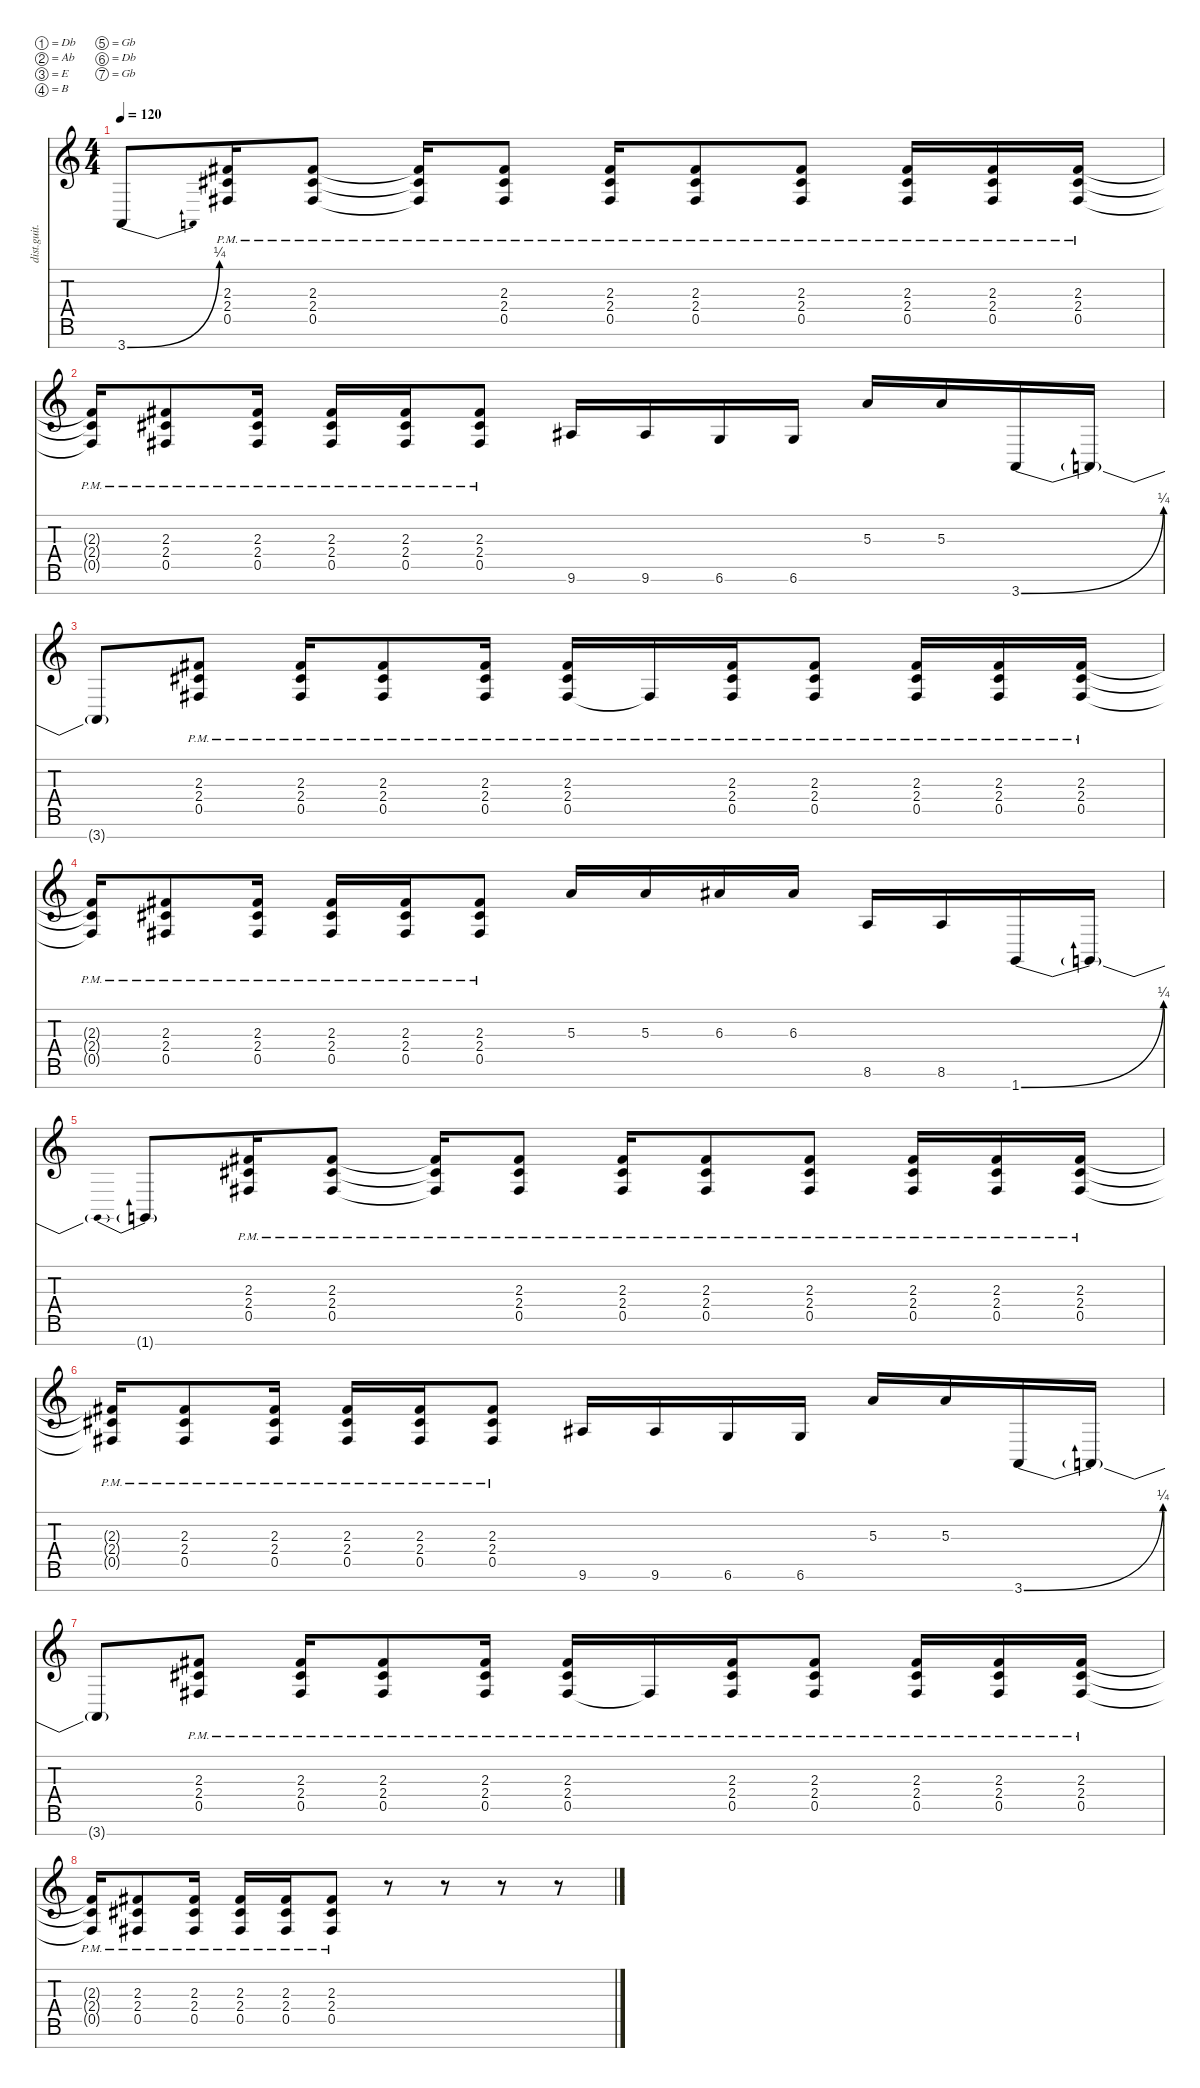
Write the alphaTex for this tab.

\defaultSystemsLayout 4
\hideDynamics
\bracketExtendMode nobrackets
\otherSystemsTrackNameOrientation horizontal
\track ("Distortion Guitar" "dist.guit.") {instrument distortionguitar}
\staff {score tabs}
\tuning (Db4 Ab3 E3 B2 Gb2 Db2 Gb1)
\ts (4 4)
\tempo 120
\clef g2
\ks c
3.7{be (bend 0 0 15 1)}.8{dy mf beam Up} (0.5{pm acc #} 2.4{pm acc #} 2.3{pm acc #}).16{beam Up} (0.5{pm acc #} 2.3{pm acc #} 2.4{pm acc #}).8{beam Up} (0.5{pm t acc #} 2.3{pm t acc #} 2.4{pm t acc #}).16{beam Up} (0.5{pm acc #} 2.4{pm acc #} 2.3{pm acc #}).8{beam Up} (0.5{pm acc #} 2.3{pm acc #} 2.4{pm acc #}).16{beam Up} (0.5{pm acc #} 2.4{pm acc #} 2.3{pm acc #}).8{beam Up} (0.5{pm acc #} 2.3{pm acc #} 2.4{pm acc #}).8{beam Up} (0.5{pm acc #} 2.4{pm acc #} 2.3{pm acc #}).16{beam Up} (0.5{pm acc #} 2.3{pm acc #} 2.4{pm acc #}).16{beam Up} (0.5{pm acc #} 2.4{pm acc #} 2.3{pm acc #}).16{beam Up} |
(0.5{pm t acc #} 2.4{pm t acc #} 2.3{pm t acc #}).16{beam Up} (0.5{pm acc #} 2.4{pm acc #} 2.3{pm acc #}).8{beam Up} (0.5{pm acc #} 2.3{pm acc #} 2.4{pm acc #}).16{beam Up} (0.5{pm acc #} 2.4{pm acc #} 2.3{pm acc #}).16{beam Up} (0.5{pm acc #} 2.3{pm acc #} 2.4{pm acc #}).16{beam Up} (0.5{pm acc #} 2.4{pm acc #} 2.3{pm acc #}).8{beam Up} 9.6{acc #}.16{beam Up} 9.6{acc #}.16{beam Up} 6.6.16{beam Up} 6.6.16{beam Up} 5.3.16{beam Up} 5.3.16{beam Up} 3.7{be (bend 0 0 15 1)}.16{beam Up} 3.7{t}.16{beam Up} |
3.7{t}.8{beam Up} (0.5{pm acc #} 2.4{pm acc #} 2.3{pm acc #}).8{beam Up} (0.5{pm acc #} 2.3{pm acc #} 2.4{pm acc #}).16{beam Up} (0.5{pm acc #} 2.4{pm acc #} 2.3{pm acc #}).8{beam Up} (0.5{pm acc #} 2.3{pm acc #} 2.4{pm acc #}).16{beam Up} (0.5{pm acc #} 2.4{pm acc #} 2.3{pm acc #}).16{beam Up} 0.5{pm t acc #}.16{beam Up} (0.5{pm acc #} 2.4{pm acc #} 2.3{pm acc #}).16{beam Up} (0.5{pm acc #} 2.4{pm acc #} 2.3{pm acc #}).8{beam Up} (0.5{pm acc #} 2.3{pm acc #} 2.4{pm acc #}).16{beam Up} (0.5{pm acc #} 2.4{pm acc #} 2.3{pm acc #}).16{beam Up} (0.5{pm acc #} 2.3{pm acc #} 2.4{pm acc #}).16{beam Up} |
(0.5{pm t acc #} 2.3{pm t acc #} 2.4{pm t acc #}).16{beam Up} (0.5{pm acc #} 2.4{pm acc #} 2.3{pm acc #}).8{beam Up} (0.5{pm acc #} 2.3{pm acc #} 2.4{pm acc #}).16{beam Up} (0.5{pm acc #} 2.4{pm acc #} 2.3{pm acc #}).16{beam Up} (0.5{pm acc #} 2.3{pm acc #} 2.4{pm acc #}).16{beam Up} (0.5{pm acc #} 2.4{pm acc #} 2.3{pm acc #}).8{beam Up} 5.3.16{beam Up} 5.3.16{beam Up} 6.3{acc #}.16{beam Up} 6.3{acc #}.16{beam Up} 8.6.16{beam Up} 8.6.16{beam Up} 1.7{be (bend 0 0 14.399999999999999 1)}.16{beam Up} 1.7{t}.16{beam Up} |
1.7{be (prebend 0 1 15 1) t}.8{beam Up} (0.5{pm acc #} 2.4{pm acc #} 2.3{pm acc #}).16{beam Up} (0.5{pm acc #} 2.3{pm acc #} 2.4{pm acc #}).8{beam Up} (0.5{pm t acc #} 2.3{pm t acc #} 2.4{pm t acc #}).16{beam Up} (0.5{pm acc #} 2.4{pm acc #} 2.3{pm acc #}).8{beam Up} (0.5{pm acc #} 2.3{pm acc #} 2.4{pm acc #}).16{beam Up} (0.5{pm acc #} 2.4{pm acc #} 2.3{pm acc #}).8{beam Up} (0.5{pm acc #} 2.3{pm acc #} 2.4{pm acc #}).8{beam Up} (0.5{pm acc #} 2.4{pm acc #} 2.3{pm acc #}).16{beam Up} (0.5{pm acc #} 2.3{pm acc #} 2.4{pm acc #}).16{beam Up} (0.5{pm acc #} 2.4{pm acc #} 2.3{pm acc #}).16{beam Up} |
(0.5{pm t acc #} 2.4{pm t acc #} 2.3{pm t acc #}).16{beam Up} (0.5{pm acc #} 2.4{pm acc #} 2.3{pm acc #}).8{beam Up} (0.5{pm acc #} 2.3{pm acc #} 2.4{pm acc #}).16{beam Up} (0.5{pm acc #} 2.4{pm acc #} 2.3{pm acc #}).16{beam Up} (0.5{pm acc #} 2.3{pm acc #} 2.4{pm acc #}).16{beam Up} (0.5{pm acc #} 2.4{pm acc #} 2.3{pm acc #}).8{beam Up} 9.6{acc #}.16{beam Up} 9.6{acc #}.16{beam Up} 6.6.16{beam Up} 6.6.16{beam Up} 5.3.16{beam Up} 5.3.16{beam Up} 3.7{be (bend 0 0 15 1)}.16{beam Up} 3.7{t}.16{beam Up} |
3.7{t}.8{beam Up} (0.5{pm acc #} 2.4{pm acc #} 2.3{pm acc #}).8{beam Up} (0.5{pm acc #} 2.3{pm acc #} 2.4{pm acc #}).16{beam Up} (0.5{pm acc #} 2.4{pm acc #} 2.3{pm acc #}).8{beam Up} (0.5{pm acc #} 2.3{pm acc #} 2.4{pm acc #}).16{beam Up} (0.5{pm acc #} 2.4{pm acc #} 2.3{pm acc #}).16{beam Up} 0.5{pm t acc #}.16{beam Up} (0.5{pm acc #} 2.3{pm acc #} 2.4{pm acc #}).16{beam Up} (0.5{pm acc #} 2.4{pm acc #} 2.3{pm acc #}).8{beam Up} (0.5{pm acc #} 2.3{pm acc #} 2.4{pm acc #}).16{beam Up} (0.5{pm acc #} 2.4{pm acc #} 2.3{pm acc #}).16{beam Up} (0.5{pm acc #} 2.3{pm acc #} 2.4{pm acc #}).16{beam Up} |
(0.5{pm t acc #} 2.3{pm t acc #} 2.4{pm t acc #}).16{beam Up} (0.5{pm acc #} 2.4{pm acc #} 2.3{pm acc #}).8{beam Up} (0.5{pm acc #} 2.3{pm acc #} 2.4{pm acc #}).16{beam Up} (0.5{pm acc #} 2.4{pm acc #} 2.3{pm acc #}).16{beam Up} (0.5{pm acc #} 2.3{pm acc #} 2.4{pm acc #}).16{beam Up} (0.5{pm acc #} 2.4{pm acc #} 2.3{pm acc #}).8{beam Up} r.8{beam Up} r.8{beam Up} r.8{beam Up} r.8{beam Up}
